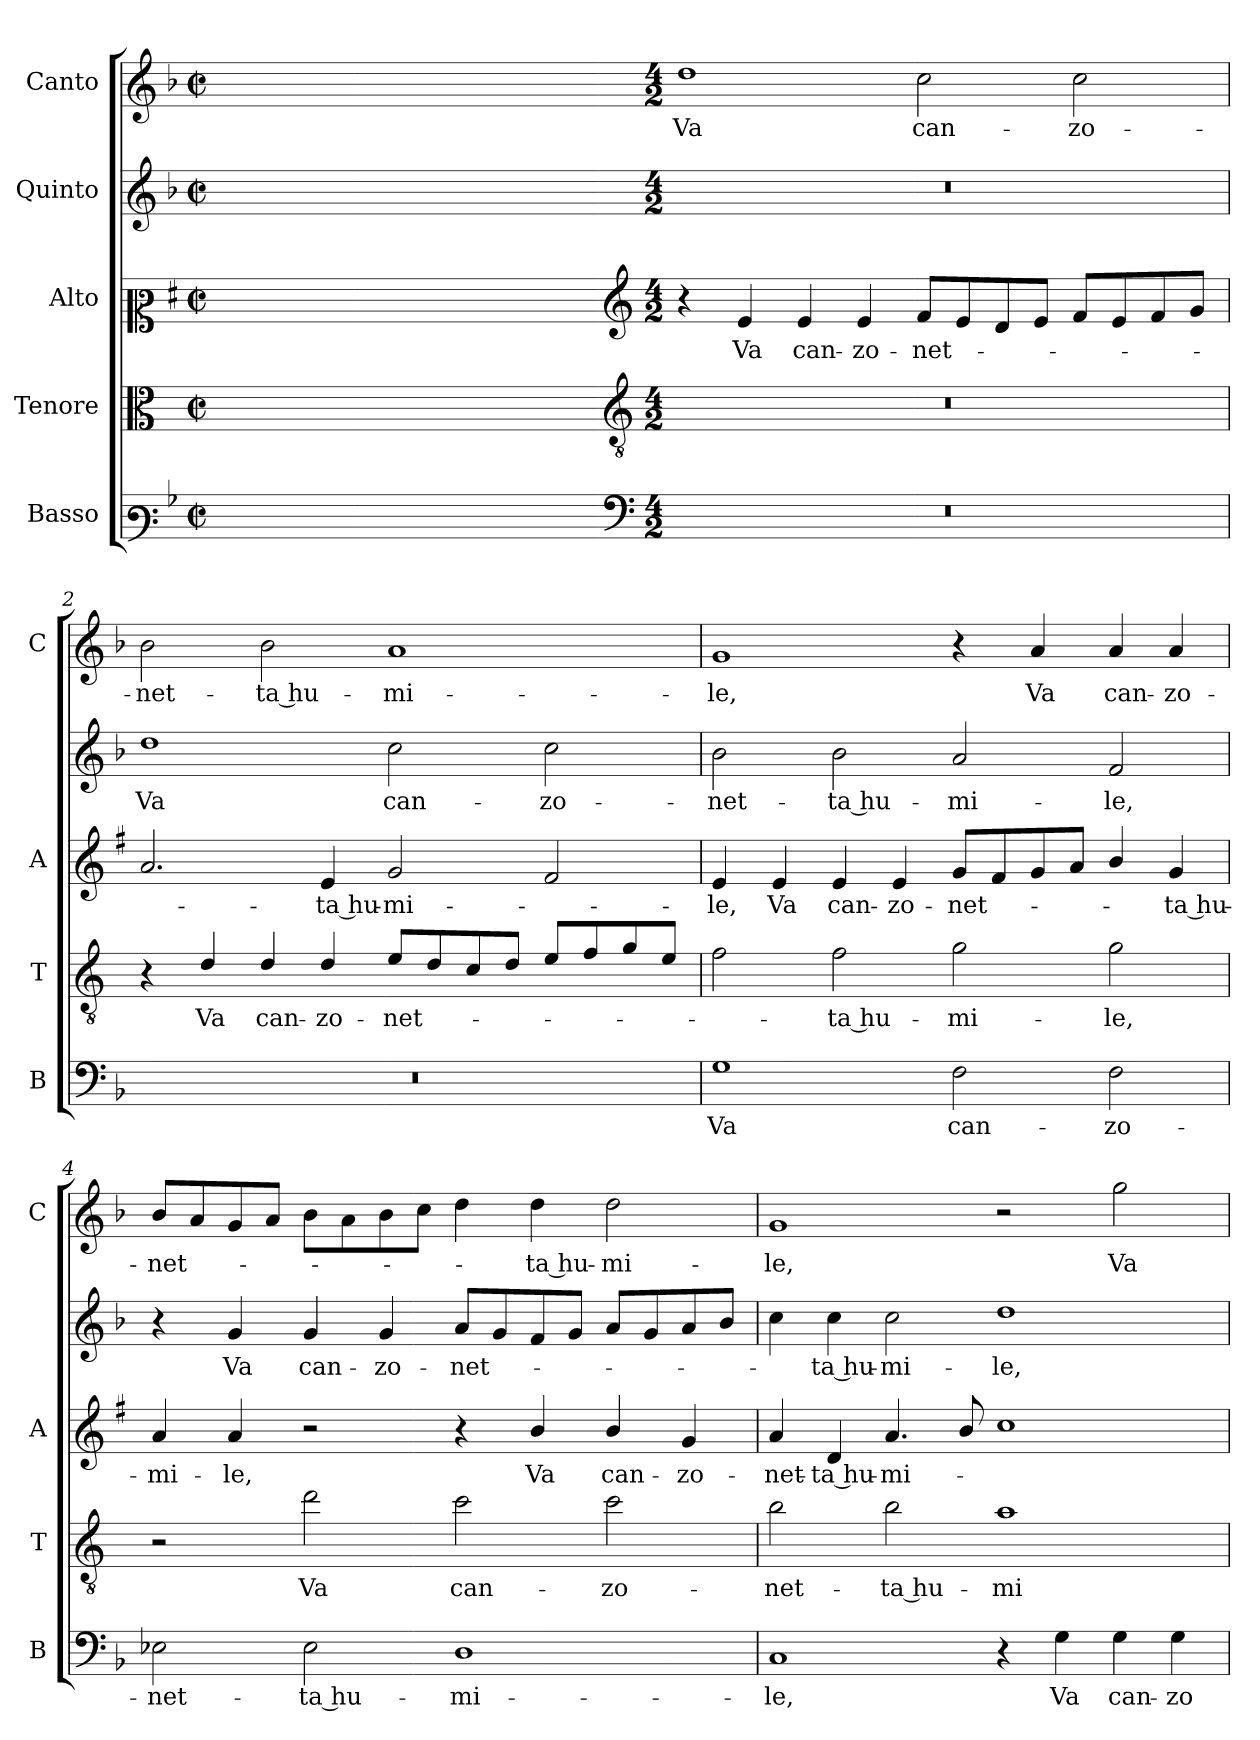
**kern	**text	**kern	**text	**kern	**text	**kern	**text	**kern	**text
*part5	*part5	*part4	*part4	*part3	*part3	*part2	*part2	*part1	*part1
*staff5	*staff5	*staff4	*staff4	*staff3	*staff3	*staff2	*staff2	*staff1	*staff1
*I"Basso	*	*I"Tenore	*	*I"Alto	*	*I"Quinto	*	*I"Canto	*
*I'B	*	*I'T	*	*I'A	*	*	*	*I'C	*
*clefF3	*	*clefC3	*	*clefC2	*	*clefG2	*	*clefG2	*
*	*	*ITrd4c7	*	*ITrd1c2	*	*	*	*	*
*k[b-]	*	*k[b-]	*	*k[b-]	*	*k[b-]	*	*k[b-]	*
*F:	*	*F:	*	*F:	*	*F:	*	*F:	*
*M2/2	*	*M2/2	*	*M2/2	*	*M2/2	*	*M2/2	*
*met(c|)	*	*met(c|)	*	*met(c|)	*	*met(c|)	*	*met(c|)	*
=	=	=	=	=	=	=	=	=	=
1ryy	.	1ryy	.	1ryy	.	1ryy	.	1ryy	.
=1X-	=1X-	=1X-	=1X-	=1X-	=1X-	=1X-	=1X-	=1X-	=1X-
4ryy	.	4ryy	.	4ryy	.	4ryy	.	4ryy	.
4ryy	.	4ryy	.	4ryy	.	4ryy	.	4ryy	.
4ryy	.	4ryy	.	4ryy	.	4ryy	.	4ryy	.
4ryy	.	4ryy	.	4ryy	.	4ryy	.	4ryy	.
=1-	=1-	=1-	=1-	=1-	=1-	=1-	=1-	=1-	=1-
*clefF4	*	*clefGv2	*	*clefG2	*	*	*	*	*
*M4/2	*	*M4/2	*	*M4/2	*	*M4/2	*	*M4/2	*
!	!	!	!	!	!	!	!	!	!LO:LY:b
0r	.	0r	.	4r	.	0r	.	1dd	Va
!	!	!	!	!	!LO:LY:b	!	!	!	!
.	.	.	.	4d/	Va	.	.	.	.
!	!	!	!	!	!LO:LY:b	!	!	!	!
.	.	.	.	4d/	can-	.	.	.	.
!	!	!	!	!	!LO:LY:b	!	!	!	!
.	.	.	.	4d/	-zo-	.	.	.	.
!	!	!	!	!	!LO:LY:b	!	!	!	!LO:LY:b
.	.	.	.	8e/L	-net-	.	.	2cc\	can-
.	.	.	.	8d/	.	.	.	.	.
.	.	.	.	8c/	.	.	.	.	.
.	.	.	.	8d/J	.	.	.	.	.
!	!	!	!	!	!	!	!	!	!LO:LY:b
.	.	.	.	8e/L	.	.	.	2cc\	-zo-
.	.	.	.	8d/	.	.	.	.	.
.	.	.	.	8e/	.	.	.	.	.
.	.	.	.	8f/J	.	.	.	.	.
=2	=2	=2	=2	=2	=2	=2	=2	=2	=2
!	!	!	!	!	!	!	!LO:LY:b	!	!LO:LY:b
0r	.	4r	.	2.g/	.	1dd	Va	2b-\	-net-
!	!	!	!LO:LY:b	!	!	!	!	!	!
.	.	4G/	Va	.	.	.	.	.	.
!	!	!	!LO:LY:b	!	!	!	!	!	!LO:LY:b
.	.	4G/	can-	.	.	.	.	2b-\	-ta hu-
!	!	!	!LO:LY:b	!	!LO:LY:b	!	!	!	!
.	.	4G/	-zo-	4d/	-ta hu-	.	.	.	.
!	!	!	!LO:LY:b	!	!LO:LY:b	!	!LO:LY:b	!	!LO:LY:b
.	.	8A/L	-net-	2f/	-mi-	2cc\	can-	1a	-mi-
.	.	8G/	.	.	.	.	.	.	.
.	.	8F/	.	.	.	.	.	.	.
.	.	8G/J	.	.	.	.	.	.	.
!	!	!	!	!	!	!	!LO:LY:b	!	!
.	.	8A/L	.	2e/	.	2cc\	-zo-	.	.
.	.	8B-/	.	.	.	.	.	.	.
.	.	8c/	.	.	.	.	.	.	.
.	.	8A/J	.	.	.	.	.	.	.
=3	=3	=3	=3	=3	=3	=3	=3	=3	=3
!	!LO:LY:b	!	!	!	!LO:LY:b	!	!LO:LY:b	!	!LO:LY:b
1G	Va	2B-\	.	4d/	-le,	2b-\	-net-	1g	-le,
!	!	!	!	!	!LO:LY:b	!	!	!	!
.	.	.	.	4d/	Va	.	.	.	.
!	!	!	!LO:LY:b	!	!LO:LY:b	!	!LO:LY:b	!	!
.	.	2B-\	-ta hu-	4d/	can-	2b-\	-ta hu-	.	.
!	!	!	!	!	!LO:LY:b	!	!	!	!
.	.	.	.	4d/	-zo-	.	.	.	.
!	!LO:LY:b	!	!LO:LY:b	!	!LO:LY:b	!	!LO:LY:b	!	!
2F\	can-	2c\	-mi-	8f/L	-net-	2a/	-mi-	4r	.
.	.	.	.	8e/	.	.	.	.	.
!	!	!	!	!	!	!	!	!	!LO:LY:b
.	.	.	.	8f/	.	.	.	4a/	Va
.	.	.	.	8g/J	.	.	.	.	.
!	!LO:LY:b	!	!LO:LY:b	!	!	!	!LO:LY:b	!	!LO:LY:b
2F\	-zo-	2c\	-le,	4a/	.	2f/	-le,	4a/	can-
!	!	!	!	!	!LO:LY:b	!	!	!	!LO:LY:b
.	.	.	.	4f/	-ta hu-	.	.	4a/	-zo-
!!LO:LB:g=z
=4	=4	=4	=4	=4	=4	=4	=4	=4	=4
!	!LO:LY:b	!	!	!	!LO:LY:b	!	!	!	!LO:LY:b
2E-X\	-net-	2r	.	4g/	-mi-	4r	.	8b-/L	-net-
.	.	.	.	.	.	.	.	8a/	.
!	!	!	!	!	!LO:LY:b	!	!LO:LY:b	!	!
.	.	.	.	4g/	-le,	4g/	Va	8g/	.
.	.	.	.	.	.	.	.	8a/J	.
!	!LO:LY:b	!	!LO:LY:b	!	!	!	!LO:LY:b	!	!
2E-\	-ta hu-	2g\	Va	2r	.	4g/	can-	8b-\L	.
.	.	.	.	.	.	.	.	8a\	.
!	!	!	!	!	!	!	!LO:LY:b	!	!
.	.	.	.	.	.	4g/	-zo-	8b-\	.
.	.	.	.	.	.	.	.	8cc\J	.
!	!LO:LY:b	!	!LO:LY:b	!	!	!	!LO:LY:b	!	!
1D	-mi-	2f\	can-	4r	.	8a/L	-net-	4dd\	.
.	.	.	.	.	.	8g/	.	.	.
!	!	!	!	!	!LO:LY:b	!	!	!	!LO:LY:b
.	.	.	.	4a/	Va	8f/	.	4dd\	-ta hu-
.	.	.	.	.	.	8g/J	.	.	.
!	!	!	!LO:LY:b	!	!LO:LY:b	!	!	!	!LO:LY:b
.	.	2f\	-zo-	4a/	can-	8a/L	.	2dd\	-mi-
.	.	.	.	.	.	8g/	.	.	.
!	!	!	!	!	!LO:LY:b	!	!	!	!
.	.	.	.	4f/	-zo-	8a/	.	.	.
.	.	.	.	.	.	8b-/J	.	.	.
=5	=5	=5	=5	=5	=5	=5	=5	=5	=5
!	!LO:LY:b	!	!LO:LY:b	!	!LO:LY:b	!	!	!	!LO:LY:b
1C	-le,	2e\	-net-	4g/	-net-	4cc\	.	1g	-le,
!	!	!	!	!	!LO:LY:b	!	!LO:LY:b	!	!
.	.	.	.	4c/	-ta hu-	4cc\	-ta hu-	.	.
!	!	!	!LO:LY:b	!	!LO:LY:b	!	!LO:LY:b	!	!
.	.	2e\	-ta hu-	4.g/	-mi-	2cc\	-mi-	.	.
.	.	.	.	8a/	.	.	.	.	.
!	!	!	!LO:LY:b	!	!	!	!LO:LY:b	!	!
4r	.	1d	-mi-	1b-	.	1dd	-le,	2r	.
!	!LO:LY:b	!	!	!	!	!	!	!	!
4G\	Va	.	.	.	.	.	.	.	.
!	!LO:LY:b	!	!	!	!	!	!	!	!LO:LY:b
4G\	can-	.	.	.	.	.	.	2gg\	Va
!	!LO:LY:b	!	!	!	!	!	!	!	!
4G\	-zo-	.	.	.	.	.	.	.	.
=	=	=	=	=	=	=	=	=	=
*-	*-	*-	*-	*-	*-	*-	*-	*-	*-
